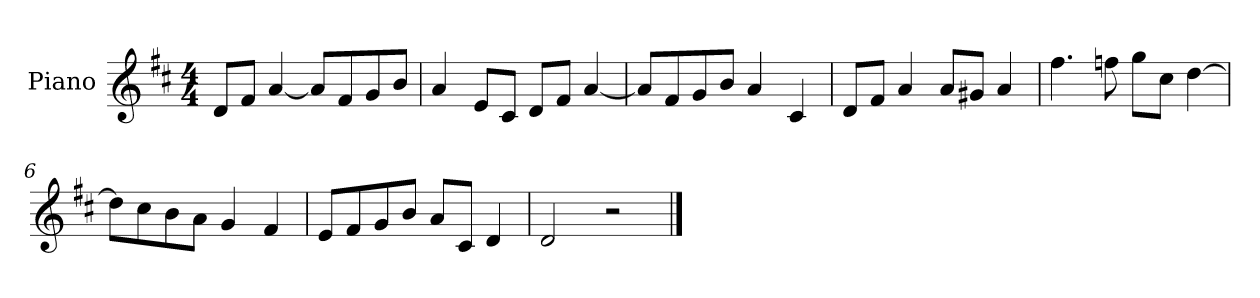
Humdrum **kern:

**kern
*part1
*staff1
*I"Piano
*I'P-no
*clefG2
*k[f#c#]
*M4/4
*MM90
=1
8d/L
8f#/J
[4a/
8a/L]
8f#/
8g/
8b/J
=2
4a/
8e/L
8c#/J
8d/L
8f#/J
[4a/
=3
8a/L]
8f#/
8g/
8b/J
4a/
4c#/
=4
8d/L
8f#/J
4a/
8a/L
8g#X/J
4a/
=5
4.ff#\
8ffn\
8gg\L
8cc#\J
[4dd\
=6
8dd\L]
8cc#\
8b\
8a\J
4g/
4f#/
!!LO:LB:g=z
=7
8e/L
8f#/
8g/
8b/J
8a/L
8c#/J
4d/
=8
2d/
2r
==
*-
